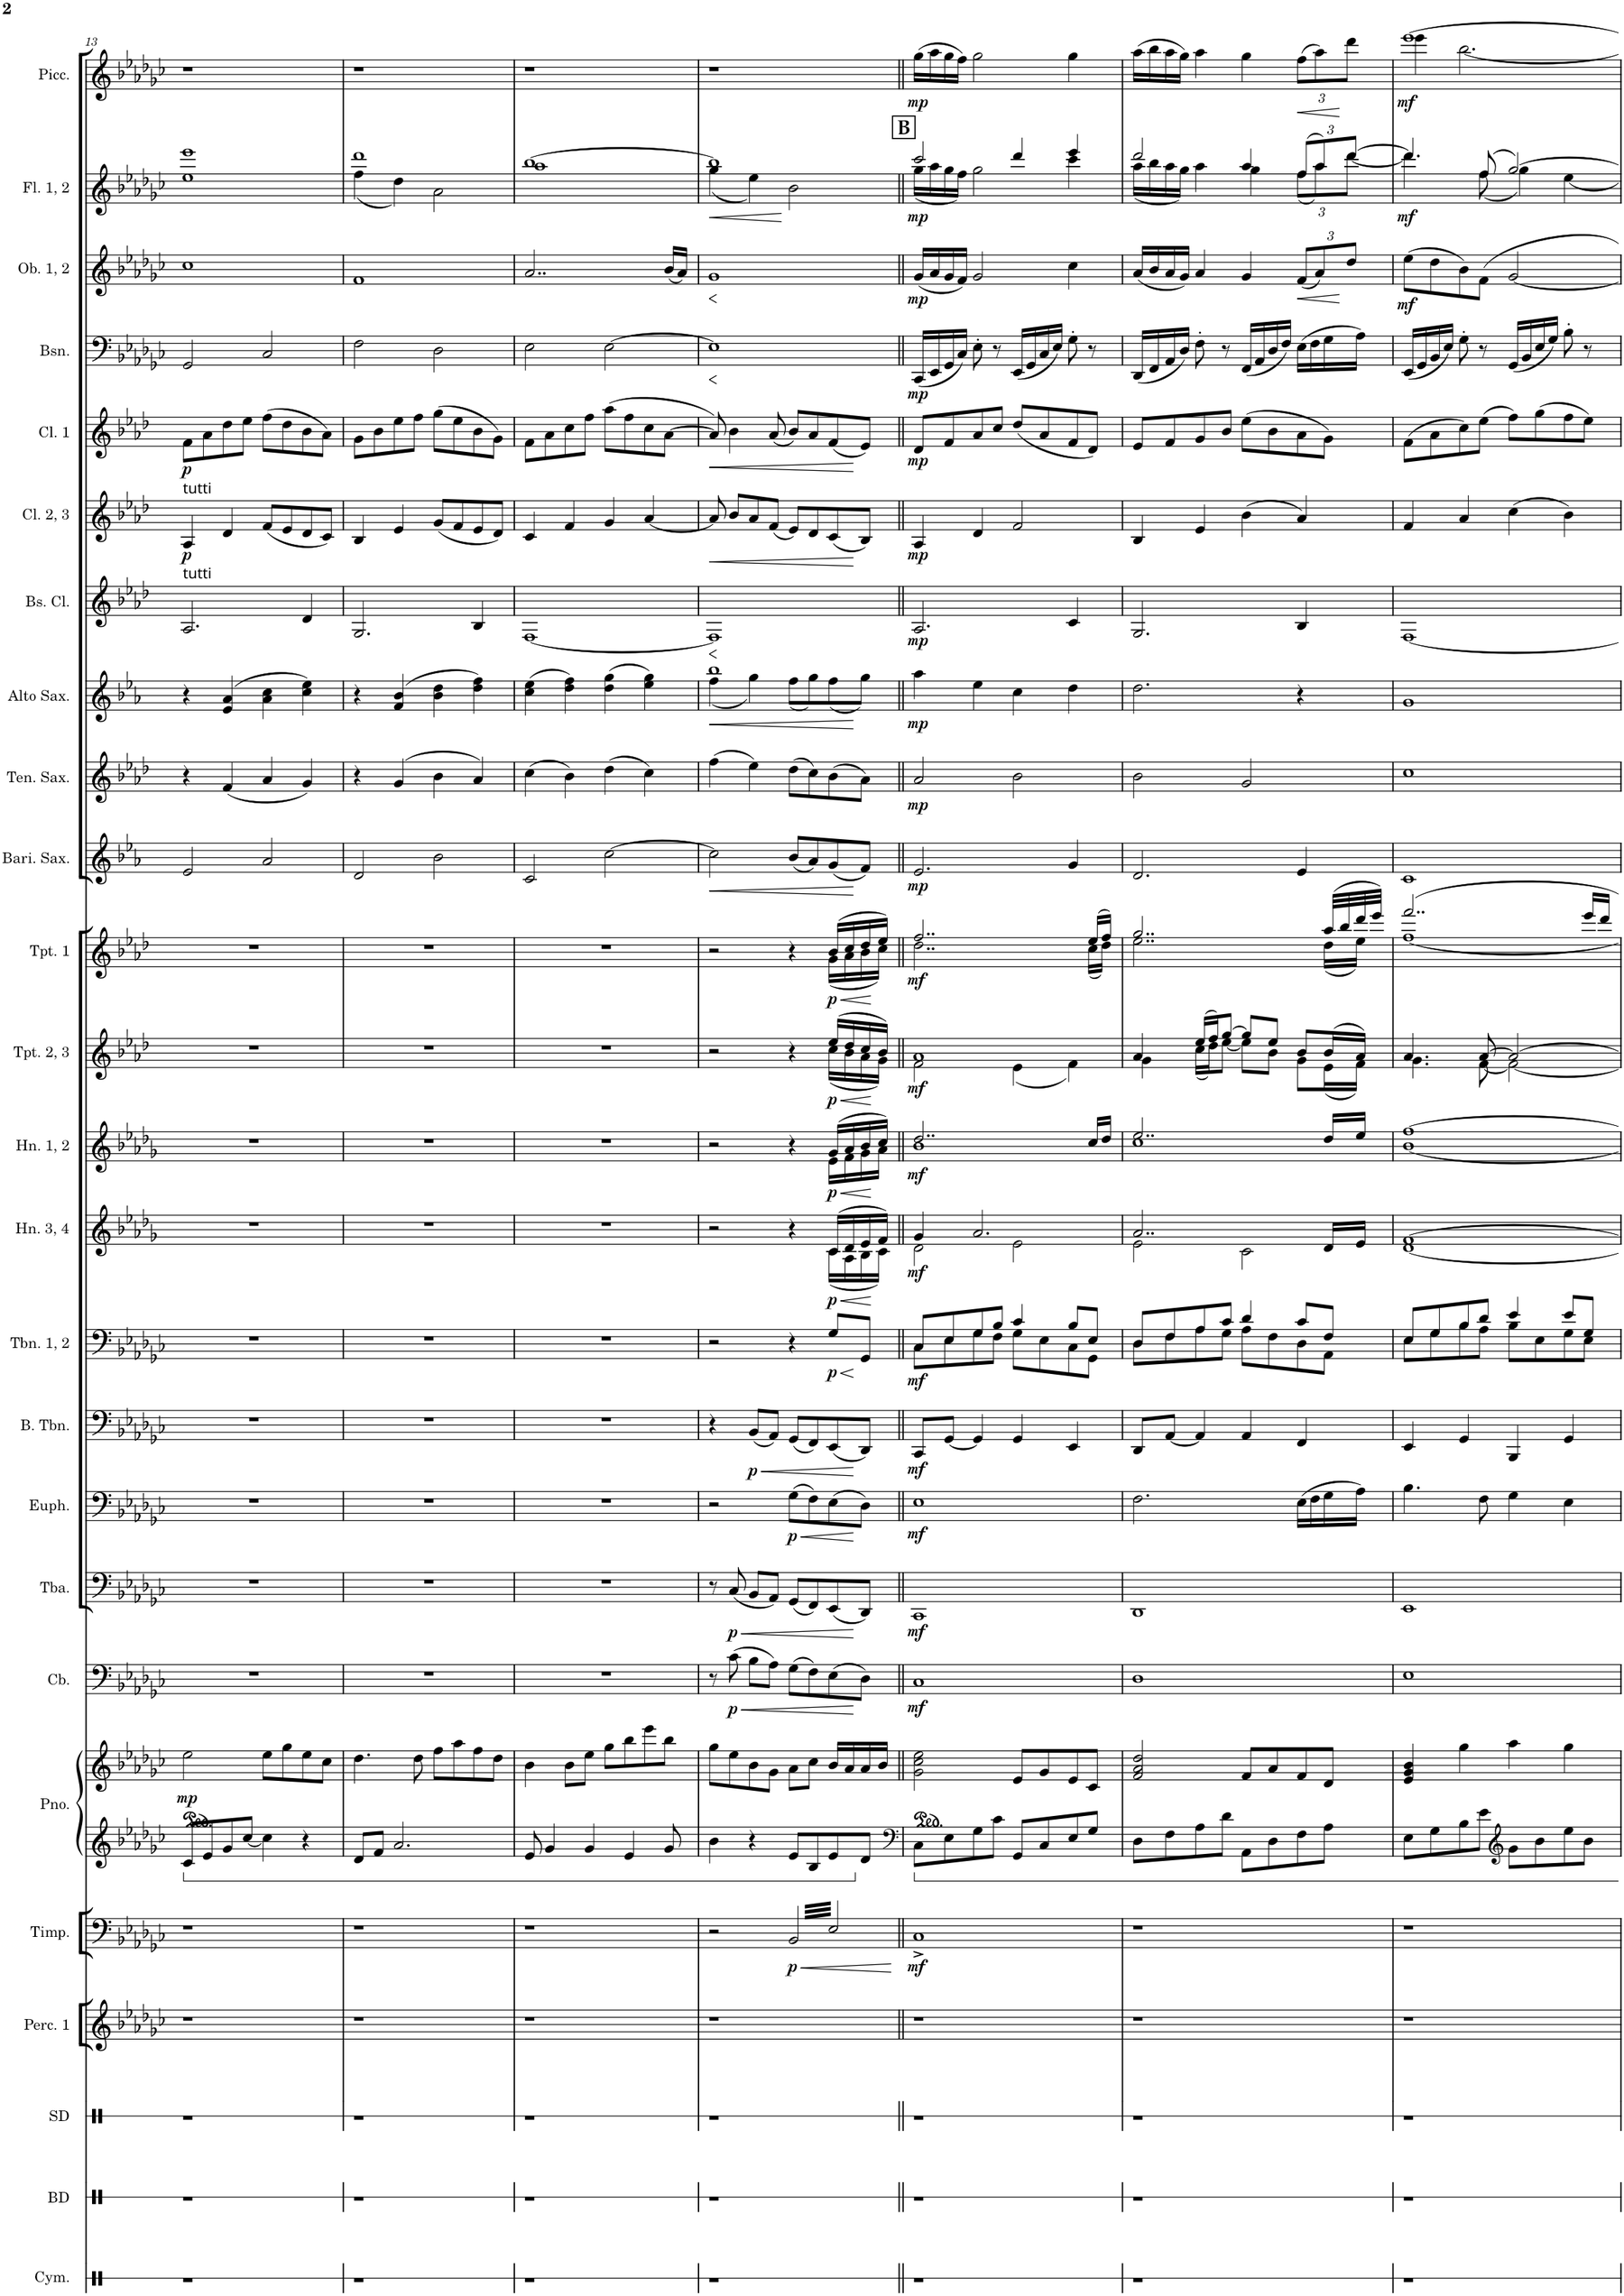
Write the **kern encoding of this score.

**kern	**kern	**kern	**kern	**kern	**dynam	**kern	**kern	**dynam	**kern	**dynam	**kern	**dynam	**kern	**dynam	**kern	**dynam	**kern	**dynam	**kern	**dynam	**kern	**dynam	**kern	**dynam	**kern	**dynam	**kern	**dynam	**kern	**dynam	**kern	**dynam	**kern	**dynam	**kern	**dynam	**kern	**dynam	**kern	**dynam	**kern	**dynam	**kern	**dynam	**kern	**dynam
*part25	*part24	*part23	*part22	*part21	*part21	*part20	*part20	*part20	*part19	*part19	*part18	*part18	*part17	*part17	*part16	*part16	*part15	*part15	*part14	*part14	*part13	*part13	*part12	*part12	*part11	*part11	*part10	*part10	*part9	*part9	*part8	*part8	*part7	*part7	*part6	*part6	*part5	*part5	*part4	*part4	*part3	*part3	*part2	*part2	*part1	*part1
*staff26	*staff25	*staff24	*staff23	*staff22	*staff22	*staff21	*staff20	*staff20/21	*staff19	*staff19	*staff18	*staff18	*staff17	*staff17	*staff16	*staff16	*staff15	*staff15	*staff14	*staff14	*staff13	*staff13	*staff12	*staff12	*staff11	*staff11	*staff10	*staff10	*staff9	*staff9	*staff8	*staff8	*staff7	*staff7	*staff6	*staff6	*staff5	*staff5	*staff4	*staff4	*staff3	*staff3	*staff2	*staff2	*staff1	*staff1
*I"Cymbal	*I"Bass Drum	*I"Snare Drum	*I"Percussion 1	*I"Timpani	*	*I"Piano (opt.)	*	*	*I"Contrabass	*	*I"Tuba	*	*I"Euphonium	*	*I"Trombone 3	*	*I"Trombone 1, 2	*	*I"Horn 3, 4 in F	*	*I"Horn 1, 2 in F	*	*I"Trumpet 2, 3 in Bb	*	*I"Trumpet 1 in Bb	*	*I"Baritone Saxophone	*	*I"Tenor Saxophone	*	*I"Alto Saxophone	*	*I"Bass Clarinet in Bb	*	*I"Clarinet 2, 3 in Bb	*	*I"Clarinet 1 in Bb	*	*I"Bassoon	*	*I"Oboe 1, 2	*	*I"Flute 1, 2	*	*I"Piccolo	*
*I'Cym.	*I'BD	*I'SD	*I'Perc. 1	*I'Timp.	*	*I'Pno.	*	*	*I'Cb.	*	*I'Tba.	*	*I'Euph.	*	*	*	*I'Tbn. 1, 2	*	*I'Hn. 3, 4	*	*I'Hn. 1, 2	*	*I'Tpt. 2, 3	*	*I'Tpt. 1	*	*I'Bari. Sax.	*	*I'Ten. Sax.	*	*I'Alto Sax.	*	*I'Bs. Cl.	*	*I'Cl. 2, 3	*	*I'Cl. 1	*	*I'Bsn.	*	*I'Ob. 1, 2	*	*I'Fl. 1, 2	*	*I'Picc.	*
!!LO:PB:g=z
*clefX	*clefX	*clefX	*clefG2	*clefF4	*	*clefG2	*clefG2	*	*clefF4	*	*clefF4	*	*clefF4	*	*clefF4	*	*clefF4	*	*clefG2	*	*clefG2	*	*clefG2	*	*clefG2	*	*clefG2	*	*clefG2	*	*clefG2	*	*clefG2	*	*clefG2	*	*clefG2	*	*clefF4	*	*clefG2	*	*clefG2	*	*clefG2	*
*	*	*	*	*	*	*	*	*	*Trd7c12	*	*	*	*Trd4c7	*	*	*	*	*	*Trd4c7	*	*Trd4c7	*	*Trd2c3	*	*Trd2c3	*	*Trd12c21	*	*Trd8c14	*	*Trd5c9	*	*Trd1c2	*	*Trd1c2	*	*Trd1c2	*	*	*	*Trd4c7	*	*Trd-7c-12	*	*Trd-7c-12	*
*k[]	*k[]	*k[]	*k[b-e-a-d-g-c-]	*k[b-e-a-d-g-c-]	*	*k[b-e-a-d-g-c-]	*k[b-e-a-d-g-c-]	*	*k[b-e-a-d-g-c-]	*	*k[b-e-a-d-g-c-]	*	*k[b-e-a-d-g-c-]	*	*k[b-e-a-d-g-c-]	*	*k[b-e-a-d-g-c-]	*	*k[b-e-a-d-g-]	*	*k[b-e-a-d-g-]	*	*k[b-e-a-d-]	*	*k[b-e-a-d-]	*	*k[b-e-a-]	*	*k[b-e-a-d-]	*	*k[b-e-a-]	*	*k[b-e-a-d-]	*	*k[b-e-a-d-]	*	*k[b-e-a-d-]	*	*k[b-e-a-d-g-c-]	*	*k[b-e-a-d-g-c-]	*	*k[b-e-a-d-g-c-]	*	*k[b-e-a-d-g-c-]	*
*	*	*	*e-:	*e-:	*	*e-:	*e-:	*	*e-:	*	*e-:	*	*e-:	*	*e-:	*	*e-:	*	*b-:	*	*b-:	*	*f:	*	*f:	*	*c:	*	*f:	*	*c:	*	*f:	*	*f:	*	*f:	*	*e-:	*	*e-:	*	*e-:	*	*e-:	*
*M4/4	*M4/4	*M4/4	*M4/4	*M4/4	*	*M4/4	*M4/4	*	*M4/4	*	*M4/4	*	*M4/4	*	*M4/4	*	*M4/4	*	*M4/4	*	*M4/4	*	*M4/4	*	*M4/4	*	*M4/4	*	*M4/4	*	*M4/4	*	*M4/4	*	*M4/4	*	*M4/4	*	*M4/4	*	*M4/4	*	*M4/4	*	*M4/4	*
=13	=13	=13	=13	=13	=13	=13	=13	=13	=13	=13	=13	=13	=13	=13	=13	=13	=13	=13	=13	=13	=13	=13	=13	=13	=13	=13	=13	=13	=13	=13	=13	=13	=13	=13	=13	=13	=13	=13	=13	=13	=13	=13	=13	=13	=13	=13
*	*	*	*	*	*	*	*	*	*	*	*	*	*	*	*	*	*	*	*	*	*	*	*	*	*	*	*	*	*	*	*	*	*	*	*	*	*	*	*	*	*	*	*^	*	*	*
!	!	!	!	!	!	!	!	!	!	!	!	!	!	!	!	!	!	!	!	!	!	!	!	!	!	!	!	!	!	!	!	!	!	!	!	!	!LO:TX:b:t=tutti	!	!	!	!	!	!	!	!	!	!
!	!	!	!	!	!	!	!	!	!	!	!	!	!	!	!	!	!	!	!	!	!	!	!	!	!	!	!	!	!	!	!	!	!	!	!LO:TX:b:t=tutti	!	!	!	!	!	!	!	!	!	!	!	!
!	!	!	!	!	!	!	!	!LO:DY:b	!	!	!	!	!	!	!	!	!	!	!	!	!	!	!	!	!	!	!	!	!	!	!	!	!	!	!	!LO:DY:b	!	!LO:DY:b	!	!	!	!	!	!	!	!	!
1r	1r	1r	1r	1r	.	8c-/L	2ee-\	mp	1r	.	1r	.	1r	.	1r	.	1r	.	1r	.	1r	.	1r	.	1r	.	2e-/	.	4r	.	4r	.	2.A-/	.	4A-/	p	8f\L	p	2GG-/	.	1cc-	.	1eee-	1ee-	.	1r	.
.	.	.	.	.	.	8e-/	.	.	.	.	.	.	.	.	.	.	.	.	.	.	.	.	.	.	.	.	.	.	.	.	.	.	.	.	.	.	8a-\	.	.	.	.	.	.	.	.	.	.
.	.	.	.	.	.	8g-/	.	.	.	.	.	.	.	.	.	.	.	.	.	.	.	.	.	.	.	.	.	.	(4f/	.	(4e-/ 4a-/	.	.	.	4d-/	.	8dd-\	.	.	.	.	.	.	.	.	.	.
.	.	.	.	.	.	[<8cc-/J	.	.	.	.	.	.	.	.	.	.	.	.	.	.	.	.	.	.	.	.	.	.	.	.	.	.	.	.	.	.	8ee-\J	.	.	.	.	.	.	.	.	.	.
.	.	.	.	.	.	4cc-\]	8ee-\L	.	.	.	.	.	.	.	.	.	.	.	.	.	.	.	.	.	.	.	2a-/	.	4a-/	.	4a-\ 4cc\	.	.	.	(8f/L	.	(8ff\L	.	2C-/	.	.	.	.	.	.	.	.
.	.	.	.	.	.	.	8gg-\	.	.	.	.	.	.	.	.	.	.	.	.	.	.	.	.	.	.	.	.	.	.	.	.	.	.	.	8e-/	.	8dd-\	.	.	.	.	.	.	.	.	.	.
.	.	.	.	.	.	4r	8ee-\	.	.	.	.	.	.	.	.	.	.	.	.	.	.	.	.	.	.	.	.	.	4g/)	.	4cc\ 4ee-\)	.	4d-/	.	8d-/	.	8b-\	.	.	.	.	.	.	.	.	.	.
.	.	.	.	.	.	.	8cc-\J	.	.	.	.	.	.	.	.	.	.	.	.	.	.	.	.	.	.	.	.	.	.	.	.	.	.	.	8c/J)	.	8a-\J)	.	.	.	.	.	.	.	.	.	.
=14	=14	=14	=14	=14	=14	=14	=14	=14	=14	=14	=14	=14	=14	=14	=14	=14	=14	=14	=14	=14	=14	=14	=14	=14	=14	=14	=14	=14	=14	=14	=14	=14	=14	=14	=14	=14	=14	=14	=14	=14	=14	=14	=14	=14	=14	=14	=14
1r	1r	1r	1r	1r	.	8d-/L	4.dd-\	.	1r	.	1r	.	1r	.	1r	.	1r	.	1r	.	1r	.	1r	.	1r	.	2d/	.	4r	.	4r	.	2.G/	.	4B-/	.	8g\L	.	2F\	.	1f	.	1ddd-	(4ff\	.	1r	.
.	.	.	.	.	.	8f/J	.	.	.	.	.	.	.	.	.	.	.	.	.	.	.	.	.	.	.	.	.	.	.	.	.	.	.	.	.	.	8b-\	.	.	.	.	.	.	.	.	.	.
.	.	.	.	.	.	2.a-/	.	.	.	.	.	.	.	.	.	.	.	.	.	.	.	.	.	.	.	.	.	.	(4g/	.	(4f/ 4b-/	.	.	.	4e-/	.	8ee-\	.	.	.	.	.	.	4dd-\)	.	.	.
.	.	.	.	.	.	.	8dd-\	.	.	.	.	.	.	.	.	.	.	.	.	.	.	.	.	.	.	.	.	.	.	.	.	.	.	.	.	.	8ff\J	.	.	.	.	.	.	.	.	.	.
.	.	.	.	.	.	.	8ff\L	.	.	.	.	.	.	.	.	.	.	.	.	.	.	.	.	.	.	.	2b-\	.	4b-\	.	4b-\ 4dd\	.	.	.	(8g/L	.	(8gg\L	.	2D-\	.	.	.	.	2a-\	.	.	.
.	.	.	.	.	.	.	8aa-\	.	.	.	.	.	.	.	.	.	.	.	.	.	.	.	.	.	.	.	.	.	.	.	.	.	.	.	8f/	.	8ee-\	.	.	.	.	.	.	.	.	.	.
.	.	.	.	.	.	.	8ff\	.	.	.	.	.	.	.	.	.	.	.	.	.	.	.	.	.	.	.	.	.	4a-/)	.	4dd\ 4ff\)	.	4B-/	.	8e-/	.	8b-\	.	.	.	.	.	.	.	.	.	.
.	.	.	.	.	.	.	8dd-\J	.	.	.	.	.	.	.	.	.	.	.	.	.	.	.	.	.	.	.	.	.	.	.	.	.	.	.	8d-/J)	.	8g\J)	.	.	.	.	.	.	.	.	.	.
=15	=15	=15	=15	=15	=15	=15	=15	=15	=15	=15	=15	=15	=15	=15	=15	=15	=15	=15	=15	=15	=15	=15	=15	=15	=15	=15	=15	=15	=15	=15	=15	=15	=15	=15	=15	=15	=15	=15	=15	=15	=15	=15	=15	=15	=15	=15	=15
1r	1r	1r	1r	1r	.	8e-/	4b-\	.	1r	.	1r	.	1r	.	1r	.	1r	.	1r	.	1r	.	1r	.	1r	.	2c/	.	(4cc\	.	(4cc\ 4ee-\	.	[<1F	.	4c/	.	8f\L	.	2E-\	.	2..a-/	.	[>1bb-	1aa-	.	1r	.
.	.	.	.	.	.	4g-/	.	.	.	.	.	.	.	.	.	.	.	.	.	.	.	.	.	.	.	.	.	.	.	.	.	.	.	.	.	.	8a-\	.	.	.	.	.	.	.	.	.	.
.	.	.	.	.	.	.	8b-\L	.	.	.	.	.	.	.	.	.	.	.	.	.	.	.	.	.	.	.	.	.	4b-\)	.	4dd\ 4ff\)	.	.	.	4f/	.	8cc\	.	.	.	.	.	.	.	.	.	.
.	.	.	.	.	.	4g-/	8ee-\J	.	.	.	.	.	.	.	.	.	.	.	.	.	.	.	.	.	.	.	.	.	.	.	.	.	.	.	.	.	8ff\J	.	.	.	.	.	.	.	.	.	.
.	.	.	.	.	.	.	8gg-\L	.	.	.	.	.	.	.	.	.	.	.	.	.	.	.	.	.	.	.	[>2cc\	.	(4dd-\	.	(4dd\ 4gg\	.	.	.	4g/	.	(8aa-\L	.	[>2E-\	.	.	.	.	.	.	.	.
.	.	.	.	.	.	4e-/	8bb-\	.	.	.	.	.	.	.	.	.	.	.	.	.	.	.	.	.	.	.	.	.	.	.	.	.	.	.	.	.	8ff\	.	.	.	.	.	.	.	.	.	.
.	.	.	.	.	.	.	8eee-\	.	.	.	.	.	.	.	.	.	.	.	.	.	.	.	.	.	.	.	.	.	4cc\)	.	4ee-\ 4gg\)	.	.	.	[<4a-/	.	8cc\	.	.	.	.	.	.	.	.	.	.
.	.	.	.	.	.	8g-/	8bb-\J	.	.	.	.	.	.	.	.	.	.	.	.	.	.	.	.	.	.	.	.	.	.	.	.	.	.	.	.	.	[>8a-\J	.	.	.	(16b-/LL	.	.	.	.	.	.
.	.	.	.	.	.	.	.	.	.	.	.	.	.	.	.	.	.	.	.	.	.	.	.	.	.	.	.	.	.	.	.	.	.	.	.	.	.	.	.	.	16a-/JJ)	.	.	.	.	.	.
=16	=16	=16	=16	=16	=16	=16	=16	=16	=16	=16	=16	=16	=16	=16	=16	=16	=16	=16	=16	=16	=16	=16	=16	=16	=16	=16	=16	=16	=16	=16	=16	=16	=16	=16	=16	=16	=16	=16	=16	=16	=16	=16	=16	=16	=16	=16	=16
*	*	*	*	*	*	*	*	*	*	*	*	*	*	*	*	*	*	*	*^	*	*^	*	*^	*	*^	*	*	*	*	*	*^	*	*	*	*	*	*	*	*	*	*	*	*	*	*	*	*
!	!	!	!	!	!	!	!	!	!	!	!	!	!	!	!	!	!	!	!	!	!	!	!	!	!	!	!	!	!	!	!	!	!	!	!	!	!	!	!	!	!	!	!	!	!	!	!LO:HP:b	!	!	!LO:HP:b	!	!
1r	1r	1r	1r	2r	.	4b-\	8gg-\L	.	8r	.	8r	.	2r	.	4r	.	2r	.	2r	2ryy	.	2r	2ryy	.	2r	2ryy	.	2r	2ryy	.	2cc\]	.	(4ff\	.	1bb-	(4ff\	.	1F]	.	8a-/]	.	8a-/])	.	1E-]	.	1g-	<	1bb-]	(4gg-\	<	1r	.
!	!	!	!	!	!	!	!	!	!	!LO:DY:b	!	!LO:DY:b	!	!	!	!	!	!	!	!	!	!	!	!	!	!	!	!	!	!	!	!	!	!	!	!	!	!	!	!	!	!	!	!	!	!	!	!	!	!	!	!
.	.	.	.	.	.	.	8ee-\	.	(8c-\	p	(8C-/	p	.	.	.	.	.	.	.	.	.	.	.	.	.	.	.	.	.	.	.	.	.	.	.	.	.	.	.	8b-/L	.	4b-\	.	.	.	.	.	.	.	.	.	.
!	!	!	!	!	!	!	!	!	!	!	!	!	!	!	!	!LO:DY:b	!	!	!	!	!	!	!	!	!	!	!	!	!	!	!	!	!	!	!	!	!	!	!	!	!	!	!	!	!	!	!	!	!	!	!	!
.	.	.	.	.	.	4r	8b-\	.	8B-\L	.	8BB-/L	.	.	.	(8BB-/L	p	.	.	.	.	.	.	.	.	.	.	.	.	.	.	.	.	4ee-\)	.	.	4gg\)	.	.	.	8a-/	.	.	.	.	.	.	.	.	4ee-\)	.	.	.
.	.	.	.	.	.	.	8g-\J	.	8A-\J)	.	8AA-/J)	.	.	.	8AA-/J)	.	.	.	.	.	.	.	.	.	.	.	.	.	.	.	.	.	.	.	.	.	.	.	.	(8f/J	.	(8a-/	.	.	.	.	.	.	.	.	.	.
!	!	!	!	!	!LO:DY:b	!	!	!	!	!	!	!	!	!LO:DY:b	!	!	!	!	!	!	!	!	!	!	!	!	!	!	!	!	!	!	!	!	!	!	!	!	!	!	!	!	!	!	!	!	!	!	!	!	!	!
*	*	*	*	*tremolo	*	*	*	*	*	*	*	*	*	*	*	*	*	*	*	*	*	*	*	*	*	*	*	*	*	*	*	*	*	*	*	*	*	*	*	*	*	*	*	*	*	*	*	*	*	*	*	*
.	.	.	.	64BB-/LLLL	p	8e-/L	8a-\L	.	(8G-\L	.	(8GG-/L	.	(8G-\L	p	(8GG-/L	.	4r	.	4r	4ryy	.	4r	4ryy	.	4r	4ryy	.	4r	4ryy	.	(8b-/L	.	(8dd-\L	.	.	(8ff\L	.	.	.	8e-/L)	.	8b-/L)	.	.	.	.	.	.	2b-\	.	.	.
.	.	.	.	64E-/	.	.	.	.	.	.	.	.	.	.	.	.	.	.	.	.	.	.	.	.	.	.	.	.	.	.	.	.	.	.	.	.	.	.	.	.	.	.	.	.	.	.	.	.	.	.	.	.
.	.	.	.	64BB-/	.	.	.	.	.	.	.	.	.	.	.	.	.	.	.	.	.	.	.	.	.	.	.	.	.	.	.	.	.	.	.	.	.	.	.	.	.	.	.	.	.	.	.	.	.	.	.	.
.	.	.	.	64E-/	.	.	.	.	.	.	.	.	.	.	.	.	.	.	.	.	.	.	.	.	.	.	.	.	.	.	.	.	.	.	.	.	.	.	.	.	.	.	.	.	.	.	.	.	.	.	.	.
.	.	.	.	64BB-/	.	.	.	.	.	.	.	.	.	.	.	.	.	.	.	.	.	.	.	.	.	.	.	.	.	.	.	.	.	.	.	.	.	.	.	.	.	.	.	.	.	.	.	.	.	.	.	.
.	.	.	.	64E-/	.	.	.	.	.	.	.	.	.	.	.	.	.	.	.	.	.	.	.	.	.	.	.	.	.	.	.	.	.	.	.	.	.	.	.	.	.	.	.	.	.	.	.	.	.	.	.	.
.	.	.	.	64BB-/	.	.	.	.	.	.	.	.	.	.	.	.	.	.	.	.	.	.	.	.	.	.	.	.	.	.	.	.	.	.	.	.	.	.	.	.	.	.	.	.	.	.	.	.	.	.	.	.
.	.	.	.	64E-/	.	.	.	.	.	.	.	.	.	.	.	.	.	.	.	.	.	.	.	.	.	.	.	.	.	.	.	.	.	.	.	.	.	.	.	.	.	.	.	.	.	.	.	.	.	.	.	.
.	.	.	.	64BB-/	.	8B-/	8cc-\J	.	8F\)	.	8FF/)	.	8F\)	.	8FF/)	.	.	.	.	.	.	.	.	.	.	.	.	.	.	.	8a-/)	.	8cc\)	.	.	8gg\)	.	.	.	8d-/	.	8a-/	.	.	.	.	.	.	.	.	.	.
.	.	.	.	64E-/	.	.	.	.	.	.	.	.	.	.	.	.	.	.	.	.	.	.	.	.	.	.	.	.	.	.	.	.	.	.	.	.	.	.	.	.	.	.	.	.	.	.	.	.	.	.	.	.
.	.	.	.	64BB-/	.	.	.	.	.	.	.	.	.	.	.	.	.	.	.	.	.	.	.	.	.	.	.	.	.	.	.	.	.	.	.	.	.	.	.	.	.	.	.	.	.	.	.	.	.	.	.	.
.	.	.	.	64E-/	.	.	.	.	.	.	.	.	.	.	.	.	.	.	.	.	.	.	.	.	.	.	.	.	.	.	.	.	.	.	.	.	.	.	.	.	.	.	.	.	.	.	.	.	.	.	.	.
.	.	.	.	64BB-/	.	.	.	.	.	.	.	.	.	.	.	.	.	.	.	.	.	.	.	.	.	.	.	.	.	.	.	.	.	.	.	.	.	.	.	.	.	.	.	.	.	.	.	.	.	.	.	.
.	.	.	.	64E-/	.	.	.	.	.	.	.	.	.	.	.	.	.	.	.	.	.	.	.	.	.	.	.	.	.	.	.	.	.	.	.	.	.	.	.	.	.	.	.	.	.	.	.	.	.	.	.	.
.	.	.	.	64BB-/	.	.	.	.	.	.	.	.	.	.	.	.	.	.	.	.	.	.	.	.	.	.	.	.	.	.	.	.	.	.	.	.	.	.	.	.	.	.	.	.	.	.	.	.	.	.	.	.
.	.	.	.	64E-/	.	.	.	.	.	.	.	.	.	.	.	.	.	.	.	.	.	.	.	.	.	.	.	.	.	.	.	.	.	.	.	.	.	.	.	.	.	.	.	.	.	.	.	.	.	.	.	.
!	!	!	!	!	!	!	!	!	!	!	!	!	!	!	!	!	!	!LO:DY:b	!	!	!LO:DY:b	!	!	!LO:DY:b	!	!	!LO:DY:b	!	!	!LO:DY:b	!	!	!	!	!	!	!	!	!	!	!	!	!	!	!	!	!	!	!	!	!	!
.	.	.	.	64BB-/	.	8e-/	16b-/LL	.	(8E-\	.	(8EE-/	.	(8E-\	.	(8EE-/	.	8G-/L	p	(16c/LL	(16c\LL	p	(16g-/LL	16e-\LL	p	(16ee-/LL	(16cc\LL	p	(16b-/LL	(16g\LL	p	(8g/	.	(8b-\	.	.	(8ff\	.	.	.	(8c/	.	(8f/	.	.	.	.	.	.	.	.	.	.
.	.	.	.	64E-/	.	.	.	.	.	.	.	.	.	.	.	.	.	.	.	.	.	.	.	.	.	.	.	.	.	.	.	.	.	.	.	.	.	.	.	.	.	.	.	.	.	.	.	.	.	.	.	.
.	.	.	.	64BB-/	.	.	.	.	.	.	.	.	.	.	.	.	.	.	.	.	.	.	.	.	.	.	.	.	.	.	.	.	.	.	.	.	.	.	.	.	.	.	.	.	.	.	.	.	.	.	.	.
.	.	.	.	64E-/	.	.	.	.	.	.	.	.	.	.	.	.	.	.	.	.	.	.	.	.	.	.	.	.	.	.	.	.	.	.	.	.	.	.	.	.	.	.	.	.	.	.	.	.	.	.	.	.
.	.	.	.	64BB-/	.	.	16a-/	.	.	.	.	.	.	.	.	.	.	.	16d-/	16A-\	.	16a-/	16f\	.	16dd-/	16b-\	.	16cc/	16a-\	.	.	.	.	.	.	.	.	.	.	.	.	.	.	.	.	.	.	.	.	.	.	.
.	.	.	.	64E-/	.	.	.	.	.	.	.	.	.	.	.	.	.	.	.	.	.	.	.	.	.	.	.	.	.	.	.	.	.	.	.	.	.	.	.	.	.	.	.	.	.	.	.	.	.	.	.	.
.	.	.	.	64BB-/	.	.	.	.	.	.	.	.	.	.	.	.	.	.	.	.	.	.	.	.	.	.	.	.	.	.	.	.	.	.	.	.	.	.	.	.	.	.	.	.	.	.	.	.	.	.	.	.
.	.	.	.	64E-/	.	.	.	.	.	.	.	.	.	.	.	.	.	.	.	.	.	.	.	.	.	.	.	.	.	.	.	.	.	.	.	.	.	.	.	.	.	.	.	.	.	.	.	.	.	.	.	.
.	.	.	.	64BB-/	.	8d-/J	16a-/	.	8D-\J)	.	8DD-/J)	.	8D-\J)	.	8DD-/J)	.	8GG-/J	.	16e-/	16B-\	.	16b-/	16g-\	.	16cc/	16a-\	.	16dd-/	16b-\	.	8f/J)	.	8a-\J)	.	.	8gg\J)	.	.	.	8B-/J)	.	8e-/J)	.	.	.	.	.	.	.	.	.	.
.	.	.	.	64E-/	.	.	.	.	.	.	.	.	.	.	.	.	.	.	.	.	.	.	.	.	.	.	.	.	.	.	.	.	.	.	.	.	.	.	.	.	.	.	.	.	.	.	.	.	.	.	.	.
.	.	.	.	64BB-/	.	.	.	.	.	.	.	.	.	.	.	.	.	.	.	.	.	.	.	.	.	.	.	.	.	.	.	.	.	.	.	.	.	.	.	.	.	.	.	.	.	.	.	.	.	.	.	.
.	.	.	.	64E-/	.	.	.	.	.	.	.	.	.	.	.	.	.	.	.	.	.	.	.	.	.	.	.	.	.	.	.	.	.	.	.	.	.	.	.	.	.	.	.	.	.	.	.	.	.	.	.	.
.	.	.	.	64BB-/	.	.	16b-/JJ	.	.	.	.	.	.	.	.	.	.	.	16f/JJ)	16c\JJ)	.	16cc/JJ)	16a-\JJ	.	16b-/JJ)	16g\JJ)	.	16ee-/JJ)	16cc\JJ)	.	.	.	.	.	.	.	.	.	.	.	.	.	.	.	.	.	.	.	.	.	.	.
.	.	.	.	64E-/	.	.	.	.	.	.	.	.	.	.	.	.	.	.	.	.	.	.	.	.	.	.	.	.	.	.	.	.	.	.	.	.	.	.	.	.	.	.	.	.	.	.	.	.	.	.	.	.
.	.	.	.	64BB-/	.	.	.	.	.	.	.	.	.	.	.	.	.	.	.	.	.	.	.	.	.	.	.	.	.	.	.	.	.	.	.	.	.	.	.	.	.	.	.	.	.	.	.	.	.	.	.	.
.	.	.	.	64E-/JJJJ	.	.	.	.	.	.	.	.	.	.	.	.	.	.	.	.	.	.	.	.	.	.	.	.	.	.	.	.	.	.	.	.	.	.	.	.	.	.	.	.	.	.	.	.	.	.	.	.
*	*	*	*	*Xtremolo	*	*	*	*	*	*	*	*	*	*	*	*	*	*	*	*	*	*	*	*	*	*	*	*	*	*	*	*	*	*	*	*	*	*	*	*	*	*	*	*	*	*	*	*	*	*	*	*
*	*	*	*	*	*	*	*	*	*	*	*	*	*	*	*	*	*	*	*	*	*	*	*	*	*	*	*	*	*	*	*	*	*	*	*v	*v	*	*	*	*	*	*	*	*	*	*	*	*	*	*	*	*
!!LO:REH:place=s1:b:B:cj:fs=14:t=B
=17||	=17||	=17||	=17||	=17||	=17||	=17||	=17||	=17||	=17||	=17||	=17||	=17||	=17||	=17||	=17||	=17||	=17||	=17||	=17||	=17||	=17||	=17||	=17||	=17||	=17||	=17||	=17||	=17||	=17||	=17||	=17||	=17||	=17||	=17||	=17||	=17||	=17||	=17||	=17||	=17||	=17||	=17||	=17||	=17||	=17||	=17||	=17||	=17||	=17||	=17||	=17||
*	*	*	*	*	*	*clefF4	*	*	*	*	*	*	*	*	*	*	*	*	*	*	*	*	*	*	*	*	*	*	*	*	*	*	*	*	*	*	*	*	*	*	*	*	*	*	*	*	*	*	*	*	*
*	*	*	*	*	*	*	*	*	*	*	*	*	*	*	*	*	*^	*	*	*	*	*	*	*	*	*	*	*	*	*	*	*	*	*	*	*	*	*	*	*	*	*	*	*	*	*	*	*	*	*	*
!	!	!	!	!	!LO:DY:b	!	!	!	!	!LO:DY:b	!	!LO:DY:b	!	!LO:DY:b	!	!LO:DY:b	!	!	!LO:DY:b	!	!	!LO:DY:b	!	!	!LO:DY:b	!	!	!LO:DY:b	!	!	!LO:DY:b	!	!LO:DY:b	!	!LO:DY:b	!	!LO:DY:b	!	!LO:DY:b	!	!LO:DY:b	!	!LO:DY:b	!	!LO:DY:b	!	!LO:DY:b	!	!	!LO:DY:b	!	!LO:DY:b
1r	1r	1r	1r	1C-^	mf	8C-\L	2g-\ 2cc-\ 2ee-\	.	1C-	mf	1CC-	mf	1E-	mf	8CC-/L	mf	8C-/L	8C-\L	mf	4g-/	2d-\	mf	2..dd-/	1b-	mf	1a-	2f\	mf	2..ff/	2..dd-\	mf	2.e-/	mp	2a-/	mp	4aa-\	mp	2.A-/	mp	4A-/	mp	8d-/L	mp	(16CC-/LL	mp	(16g-/LL	mp	2ccc-/	(16gg-\LL	mp	(16gg-\LL	mp
.	.	.	.	.	.	.	.	.	.	.	.	.	.	.	.	.	.	.	.	.	.	.	.	.	.	.	.	.	.	.	.	.	.	.	.	.	.	.	.	.	.	.	.	.	.	.	.	.	.	.	.	.
.	.	.	.	.	.	.	.	.	.	.	.	.	.	.	.	.	.	.	.	.	.	.	.	.	.	.	.	.	.	.	.	.	.	.	.	.	.	.	.	.	.	.	.	.	.	.	.	.	.	.	.	.
.	.	.	.	.	.	.	.	.	.	.	.	.	.	.	.	.	.	.	.	.	.	.	.	.	.	.	.	.	.	.	.	.	.	.	.	.	.	.	.	.	.	.	.	.	.	.	.	.	.	.	.	.
.	.	.	.	.	.	.	.	.	.	.	.	.	.	.	.	.	.	.	.	.	.	.	.	.	.	.	.	.	.	.	.	.	.	.	.	.	.	.	.	.	.	.	.	16EE-/	.	16a-/	.	.	16aa-\	.	16aa-\	.
.	.	.	.	.	.	.	.	.	.	.	.	.	.	.	.	.	.	.	.	.	.	.	.	.	.	.	.	.	.	.	.	.	.	.	.	.	.	.	.	.	.	.	.	.	.	.	.	.	.	.	.	.
.	.	.	.	.	.	.	.	.	.	.	.	.	.	.	.	.	.	.	.	.	.	.	.	.	.	.	.	.	.	.	.	.	.	.	.	.	.	.	.	.	.	.	.	.	.	.	.	.	.	.	.	.
.	.	.	.	.	.	.	.	.	.	.	.	.	.	.	.	.	.	.	.	.	.	.	.	.	.	.	.	.	.	.	.	.	.	.	.	.	.	.	.	.	.	.	.	.	.	.	.	.	.	.	.	.
.	.	.	.	.	.	8E-\	.	.	.	.	.	.	.	.	[<8GG-/J	.	8E-/	8E-\	.	.	.	.	.	.	.	.	.	.	.	.	.	.	.	.	.	.	.	.	.	.	.	8f/	.	16GG-/	.	16g-/	.	.	16gg-\	.	16gg-\	.
.	.	.	.	.	.	.	.	.	.	.	.	.	.	.	.	.	.	.	.	.	.	.	.	.	.	.	.	.	.	.	.	.	.	.	.	.	.	.	.	.	.	.	.	.	.	.	.	.	.	.	.	.
.	.	.	.	.	.	.	.	.	.	.	.	.	.	.	.	.	.	.	.	.	.	.	.	.	.	.	.	.	.	.	.	.	.	.	.	.	.	.	.	.	.	.	.	.	.	.	.	.	.	.	.	.
.	.	.	.	.	.	.	.	.	.	.	.	.	.	.	.	.	.	.	.	.	.	.	.	.	.	.	.	.	.	.	.	.	.	.	.	.	.	.	.	.	.	.	.	.	.	.	.	.	.	.	.	.
.	.	.	.	.	.	.	.	.	.	.	.	.	.	.	.	.	.	.	.	.	.	.	.	.	.	.	.	.	.	.	.	.	.	.	.	.	.	.	.	.	.	.	.	16C-/JJ)	.	16f/JJ)	.	.	16ff\JJ)	.	16ff\JJ)	.
.	.	.	.	.	.	.	.	.	.	.	.	.	.	.	.	.	.	.	.	.	.	.	.	.	.	.	.	.	.	.	.	.	.	.	.	.	.	.	.	.	.	.	.	.	.	.	.	.	.	.	.	.
.	.	.	.	.	.	.	.	.	.	.	.	.	.	.	.	.	.	.	.	.	.	.	.	.	.	.	.	.	.	.	.	.	.	.	.	.	.	.	.	.	.	.	.	.	.	.	.	.	.	.	.	.
.	.	.	.	.	.	.	.	.	.	.	.	.	.	.	.	.	.	.	.	.	.	.	.	.	.	.	.	.	.	.	.	.	.	.	.	.	.	.	.	.	.	.	.	.	.	.	.	.	.	.	.	.
.	.	.	.	.	.	8G-\	.	.	.	.	.	.	.	.	4GG-/]	.	8G-/	8G-\	.	2.a-/	.	.	.	.	.	.	.	.	.	.	.	.	.	.	.	4ee-\	.	.	.	4d-/	.	8a-/	.	8E-'\	.	2g-/	.	.	2gg-\	.	2gg-\	.
.	.	.	.	.	.	8c-\J	.	.	.	.	.	.	.	.	.	.	8B-/J	8F\J	.	.	.	.	.	.	.	.	.	.	.	.	.	.	.	.	.	.	.	.	.	.	.	8cc/J	.	8r	.	.	.	.	.	.	.	.
.	.	.	.	.	.	8GG-/L	8e-/L	.	.	.	.	.	.	.	4GG-/	.	4c-/	8G-\L	.	.	2e-\	.	.	.	.	.	(4e-\	.	.	.	.	.	.	2b-\	.	4cc\	.	.	.	2f/	.	(8dd-/L	.	(16EE-/LL	.	.	.	4ddd-/	.	.	.	.
.	.	.	.	.	.	.	.	.	.	.	.	.	.	.	.	.	.	.	.	.	.	.	.	.	.	.	.	.	.	.	.	.	.	.	.	.	.	.	.	.	.	.	.	16GG-/	.	.	.	.	.	.	.	.
.	.	.	.	.	.	8C-/	8g-/	.	.	.	.	.	.	.	.	.	.	8E-\	.	.	.	.	.	.	.	.	.	.	.	.	.	.	.	.	.	.	.	.	.	.	.	8a-/	.	16C-/	.	.	.	.	.	.	.	.
.	.	.	.	.	.	.	.	.	.	.	.	.	.	.	.	.	.	.	.	.	.	.	.	.	.	.	.	.	.	.	.	.	.	.	.	.	.	.	.	.	.	.	.	16E-/JJ)	.	.	.	.	.	.	.	.
.	.	.	.	.	.	8E-/	8e-/	.	.	.	.	.	.	.	4EE-/	.	8B-/L	8C-\	.	.	.	.	.	.	.	.	4f\)	.	.	.	.	4g/	.	.	.	4dd\	.	4c/	.	.	.	8f/	.	8G-'\	.	4cc-\	.	4eee-/	4ccc-\	.	4gg-\	.
.	.	.	.	.	.	8G-/J	8c-/J	.	.	.	.	.	.	.	.	.	8E-/J	8GG-\J	.	.	.	.	16cc/LL	.	.	.	.	.	(16ee-/LL	(16cc\LL	.	.	.	.	.	.	.	.	.	.	.	8d-/J)	.	8r	.	.	.	.	.	.	.	.
.	.	.	.	.	.	.	.	.	.	.	.	.	.	.	.	.	.	.	.	.	.	.	16dd-/JJ	.	.	.	.	.	16ff/JJ)	16dd-\JJ)	.	.	.	.	.	.	.	.	.	.	.	.	.	.	.	.	.	.	.	.	.	.
=18	=18	=18	=18	=18	=18	=18	=18	=18	=18	=18	=18	=18	=18	=18	=18	=18	=18	=18	=18	=18	=18	=18	=18	=18	=18	=18	=18	=18	=18	=18	=18	=18	=18	=18	=18	=18	=18	=18	=18	=18	=18	=18	=18	=18	=18	=18	=18	=18	=18	=18	=18	=18
1r	1r	1r	1r	1r	.	8D-\L	2f/ 2a-/ 2dd-/	.	1D-	.	1DD-	.	2.F\	.	8DD-/L	.	8D-/L	8D-\L	.	2..a-/	2e-\	.	2..ee-/	1cc	.	4a-/	4g\	.	2..gg/	2..ee-\	.	2.d/	.	2b-\	.	2.dd\	.	2.G/	.	4B-/	.	8e-/L	.	(16DD-/LL	.	(16a-/LL	.	2ddd-/	(16aa-\LL	.	(16aa-\LL	.
.	.	.	.	.	.	.	.	.	.	.	.	.	.	.	.	.	.	.	.	.	.	.	.	.	.	.	.	.	.	.	.	.	.	.	.	.	.	.	.	.	.	.	.	16FF/	.	16b-/	.	.	16bb-\	.	16bb-\	.
.	.	.	.	.	.	8F\	.	.	.	.	.	.	.	.	[<8AA-/J	.	8F/	8F\	.	.	.	.	.	.	.	.	.	.	.	.	.	.	.	.	.	.	.	.	.	.	.	8f/	.	16AA-/	.	16a-/	.	.	16aa-\	.	16aa-\	.
.	.	.	.	.	.	.	.	.	.	.	.	.	.	.	.	.	.	.	.	.	.	.	.	.	.	.	.	.	.	.	.	.	.	.	.	.	.	.	.	.	.	.	.	16D-/JJ)	.	16g-/JJ)	.	.	16gg-\JJ)	.	16gg-\JJ)	.
.	.	.	.	.	.	8A-\	.	.	.	.	.	.	.	.	4AA-/]	.	8A-/	8A-\	.	.	.	.	.	.	.	(16ee-/LL	(16cc\LL	.	.	.	.	.	.	.	.	.	.	.	.	4e-/	.	8g/	.	8F'\	.	4a-/	.	.	4aa-\	.	4aa-\	.
.	.	.	.	.	.	.	.	.	.	.	.	.	.	.	.	.	.	.	.	.	.	.	.	.	.	16ff/J)	16dd-\J)	.	.	.	.	.	.	.	.	.	.	.	.	.	.	.	.	.	.	.	.	.	.	.	.	.
.	.	.	.	.	.	8d-\J	.	.	.	.	.	.	.	.	.	.	8c-/J	8G-\J	.	.	.	.	.	.	.	[>8gg/J	[<8ee-\J	.	.	.	.	.	.	.	.	.	.	.	.	.	.	8b-/J	.	8r	.	.	.	.	.	.	.	.
.	.	.	.	.	.	8AA-\L	8f/L	.	.	.	.	.	.	.	4AA-/	.	4d-/	8A-\L	.	.	2c\	.	.	.	.	8gg/L]	8ee-\L]	.	.	.	.	.	.	2g/	.	.	.	.	.	(4b-\	.	(8ee-\L	.	(16FF/LL	.	4g-/	.	4aa-/	4gg-\	.	4gg-\	.
.	.	.	.	.	.	.	.	.	.	.	.	.	.	.	.	.	.	.	.	.	.	.	.	.	.	.	.	.	.	.	.	.	.	.	.	.	.	.	.	.	.	.	.	16AA-/	.	.	.	.	.	.	.	.
.	.	.	.	.	.	8D-\	8a-/	.	.	.	.	.	.	.	.	.	.	8F\	.	.	.	.	.	.	.	8ee-/J	8b-\J	.	.	.	.	.	.	.	.	.	.	.	.	.	.	8b-\	.	16D-/	.	.	.	.	.	.	.	.
.	.	.	.	.	.	.	.	.	.	.	.	.	.	.	.	.	.	.	.	.	.	.	.	.	.	.	.	.	.	.	.	.	.	.	.	.	.	.	.	.	.	.	.	16F/JJ)	.	.	.	.	.	.	.	.
*	*	*	*	*	*	*	*	*	*	*	*	*	*	*	*	*	*	*	*	*	*	*	*	*	*	*	*	*	*	*	*	*	*	*	*	*	*	*	*	*	*	*	*	*	*	*Xbrackettup	*	*	*	*	*	*
!	!	!	!	!	!	!	!	!	!	!	!	!	!	!	!	!	!	!	!	!	!	!	!	!	!	!	!	!	!	!	!	!	!	!	!	!	!	!	!	!	!	!	!	!	!	!	!LO:HP:b	!	!	!	!	!
*	*	*	*	*	*	*	*	*	*	*	*	*	*	*	*	*	*	*	*	*	*	*	*	*	*	*	*	*	*	*	*	*	*	*	*	*	*	*	*	*	*	*	*	*	*	*	*	*Xbrackettup	*	*	*Xbrackettup	*
!	!	!	!	!	!	!	!	!	!	!	!	!	!	!	!	!	!	!	!	!	!	!	!	!	!	!	!	!	!	!	!	!	!	!	!	!	!	!	!	!	!	!	!	!	!	!	!	!	!	!	!	!LO:HP:b
.	.	.	.	.	.	8F\	8f/	.	.	.	.	.	(16E-\LL	.	4FF/	.	8c-/L	8D-\	.	.	.	.	.	.	.	8b-/L	8g\L	.	.	.	.	4e-/	.	.	.	4r	.	4B-/	.	4a-/)	.	8a-\	.	(16E-\LL	.	(12f/L	<	(12ff/L	(12ff\L	.	(12ff\L	<
.	.	.	.	.	.	.	.	.	.	.	.	.	16F\	.	.	.	.	.	.	.	.	.	.	.	.	.	.	.	.	.	.	.	.	.	.	.	.	.	.	.	.	.	.	16F\	.	.	.	.	.	.	.	.
.	.	.	.	.	.	.	.	.	.	.	.	.	.	.	.	.	.	.	.	.	.	.	.	.	.	.	.	.	.	.	.	.	.	.	.	.	.	.	.	.	.	.	.	.	.	12a-/)	.	12aa-/)	12aa-\)	.	12aa-\)	.
.	.	.	.	.	.	8A-\J	8d-/J	.	.	.	.	.	16G-\	.	.	.	8F/J	8AA-\J	.	16d-/LL	.	.	16dd-/LL	.	.	(16b-/L	(16e-\L	.	(32aa-/LLL	(16dd-\LL	.	.	.	.	.	.	.	.	.	.	.	8g\J)	.	16G-\	.	.	.	.	.	.	.	.
.	.	.	.	.	.	.	.	.	.	.	.	.	.	.	.	.	.	.	.	.	.	.	.	.	.	.	.	.	32bb-/	.	.	.	.	.	.	.	.	.	.	.	.	.	.	.	.	.	.	.	.	.	.	.
.	.	.	.	.	.	.	.	.	.	.	.	.	.	.	.	.	.	.	.	.	.	.	.	.	.	.	.	.	.	.	.	.	.	.	.	.	.	.	.	.	.	.	.	.	.	12dd-/J	[	[>12ddd-/J	[<12ddd-\J	.	12ddd-\J	[
.	.	.	.	.	.	.	.	.	.	.	.	.	16A-\JJ)	.	.	.	.	.	.	16e-/JJ	.	.	16ee-/JJ	.	.	16a-/JJ)	16f\JJ)	.	32ddd-/	16ee-\JJ)	.	.	.	.	.	.	.	.	.	.	.	.	.	16A-\JJ)	.	.	.	.	.	.	.	.
.	.	.	.	.	.	.	.	.	.	.	.	.	.	.	.	.	.	.	.	.	.	.	.	.	.	.	.	.	32eee-/JJJ)	.	.	.	.	.	.	.	.	.	.	.	.	.	.	.	.	.	.	.	.	.	.	.
=19	=19	=19	=19	=19	=19	=19	=19	=19	=19	=19	=19	=19	=19	=19	=19	=19	=19	=19	=19	=19	=19	=19	=19	=19	=19	=19	=19	=19	=19	=19	=19	=19	=19	=19	=19	=19	=19	=19	=19	=19	=19	=19	=19	=19	=19	=19	=19	=19	=19	=19	=19	=19
*	*	*	*	*	*	*	*	*	*	*	*	*	*	*	*	*	*	*	*	*	*	*	*	*	*	*	*	*	*	*	*	*	*	*	*	*	*	*	*	*	*	*	*	*	*	*	*	*	*	*	*^	*
!	!	!	!	!	!	!	!	!	!	!	!	!	!	!	!	!	!	!	!	!	!	!	!	!	!	!	!	!	!	!	!	!	!	!	!	!	!	!	!	!	!	!	!	!	!	!	!LO:DY:b	!	!	!LO:DY:b	!	!	!LO:DY:b
1r	1r	1r	1r	1r	.	8E-\L	4e-/ 4g-/ 4b-/	.	1E-	.	1EE-	.	4.B-\	.	4EE-/	.	8E-/L	8E-\L	.	[>1f	[<1d-	.	[>1ff	[<1b-	.	4.a-/	4.g\	.	2..fff/	[<1ff	.	1c	.	1cc	.	1g	.	[<1F	.	4f/	.	(8f\L	.	(16EE-/LL	.	(8ee-\L	mf	4.ddd-/]	4.ddd-\]	mf	[>1eee-	4eee-\	mf
.	.	.	.	.	.	.	.	.	.	.	.	.	.	.	.	.	.	.	.	.	.	.	.	.	.	.	.	.	.	.	.	.	.	.	.	.	.	.	.	.	.	.	.	16GG-/	.	.	.	.	.	.	.	.	.
.	.	.	.	.	.	8G-\	.	.	.	.	.	.	.	.	.	.	8G-/	8G-\	.	.	.	.	.	.	.	.	.	.	.	.	.	.	.	.	.	.	.	.	.	.	.	8a-\	.	16BB-/	.	8dd-\	.	.	.	.	.	.	.
.	.	.	.	.	.	.	.	.	.	.	.	.	.	.	.	.	.	.	.	.	.	.	.	.	.	.	.	.	.	.	.	.	.	.	.	.	.	.	.	.	.	.	.	16E-/JJ)	.	.	.	.	.	.	.	.	.
.	.	.	.	.	.	8B-\	4gg-\	.	.	.	.	.	.	.	4GG-/	.	8B-/	8B-\	.	.	.	.	.	.	.	.	.	.	.	.	.	.	.	.	.	.	.	.	.	4a-/	.	8cc\)	.	8G-'\	.	8b-\)	.	.	.	.	.	[<2.bb-\	.
.	.	.	.	.	.	8e-\J	.	.	.	.	.	.	8F\	.	.	.	8d-/J	8A-\J	.	.	.	.	.	.	.	[>8a-/	[<8f\	.	.	.	.	.	.	.	.	.	.	.	.	.	.	(8ee-\J	.	8r	.	8f\J	.	(8ff/	(8ff\	.	.	.	.
*	*	*	*	*	*	*clefG2	*	*	*	*	*	*	*	*	*	*	*	*	*	*	*	*	*	*	*	*	*	*	*	*	*	*	*	*	*	*	*	*	*	*	*	*	*	*	*	*	*	*	*	*	*	*	*
.	.	.	.	.	.	8g-\L	4aa-\	.	.	.	.	.	4G-\	.	4BBB-/	.	4e-/	8B-\L	.	.	.	.	.	.	.	2a-/_	2f\_	.	.	.	.	.	.	.	.	.	.	.	.	(4cc\	.	8ff\L)	.	(16GG-/LL	.	[<2g-/	.	[>2gg-/)	4gg-\)	.	.	.	.
.	.	.	.	.	.	.	.	.	.	.	.	.	.	.	.	.	.	.	.	.	.	.	.	.	.	.	.	.	.	.	.	.	.	.	.	.	.	.	.	.	.	.	.	16BB-/	.	.	.	.	.	.	.	.	.
.	.	.	.	.	.	8b-\	.	.	.	.	.	.	.	.	.	.	.	8E-\	.	.	.	.	.	.	.	.	.	.	.	.	.	.	.	.	.	.	.	.	.	.	.	(8gg\	.	16E-/	.	.	.	.	.	.	.	.	.
.	.	.	.	.	.	.	.	.	.	.	.	.	.	.	.	.	.	.	.	.	.	.	.	.	.	.	.	.	.	.	.	.	.	.	.	.	.	.	.	.	.	.	.	16G-/JJ)	.	.	.	.	.	.	.	.	.
.	.	.	.	.	.	8ee-\	4gg-\	.	.	.	.	.	4E-\	.	4GG-/	.	8e-/L	8G-\	.	.	.	.	.	.	.	.	.	.	.	.	.	.	.	.	.	.	.	.	.	4b-\)	.	8ff\	.	8B-'\	.	.	.	.	[<4ee-\	.	.	.	.
.	.	.	.	.	.	8b-\J	.	.	.	.	.	.	.	.	.	.	8G-/J	8E-\J	.	.	.	.	.	.	.	.	.	.	16eee-/LL	.	.	.	.	.	.	.	.	.	.	.	.	8ee-\J)	.	8r	.	.	.	.	.	.	.	.	.
.	.	.	.	.	.	.	.	.	.	.	.	.	.	.	.	.	.	.	.	.	.	.	.	.	.	.	.	.	16ddd-/JJ	.	.	.	.	.	.	.	.	.	.	.	.	.	.	.	.	.	.	.	.	.	.	.	.
*	*	*	*	*	*	*	*	*	*	*	*	*	*	*	*	*	*v	*v	*	*	*	*	*v	*v	*	*v	*v	*	*v	*v	*	*	*	*	*	*	*	*	*	*	*	*	*	*	*	*	*	*v	*v	*	*v	*v	*
*	*	*	*	*	*	*	*	*	*	*	*	*	*	*	*	*	*	*	*v	*v	*	*	*	*	*	*	*	*	*	*	*	*	*	*	*	*	*	*	*	*	*	*	*	*	*	*	*
.	.	.	.	.	.	.	.	.	.	.	.	.	.	.	.	.	.	.	.	.	.	.	.	.	.	.	.	.	.	.	.	.	.	.	.	.	.	.	.	.	.	[	.	[	.	.
=	=	=	=	=	=	=	=	=	=	=	=	=	=	=	=	=	=	=	=	=	=	=	=	=	=	=	=	=	=	=	=	=	=	=	=	=	=	=	=	=	=	=	=	=	=	=
*-	*-	*-	*-	*-	*-	*-	*-	*-	*-	*-	*-	*-	*-	*-	*-	*-	*-	*-	*-	*-	*-	*-	*-	*-	*-	*-	*-	*-	*-	*-	*-	*-	*-	*-	*-	*-	*-	*-	*-	*-	*-	*-	*-	*-	*-	*-
